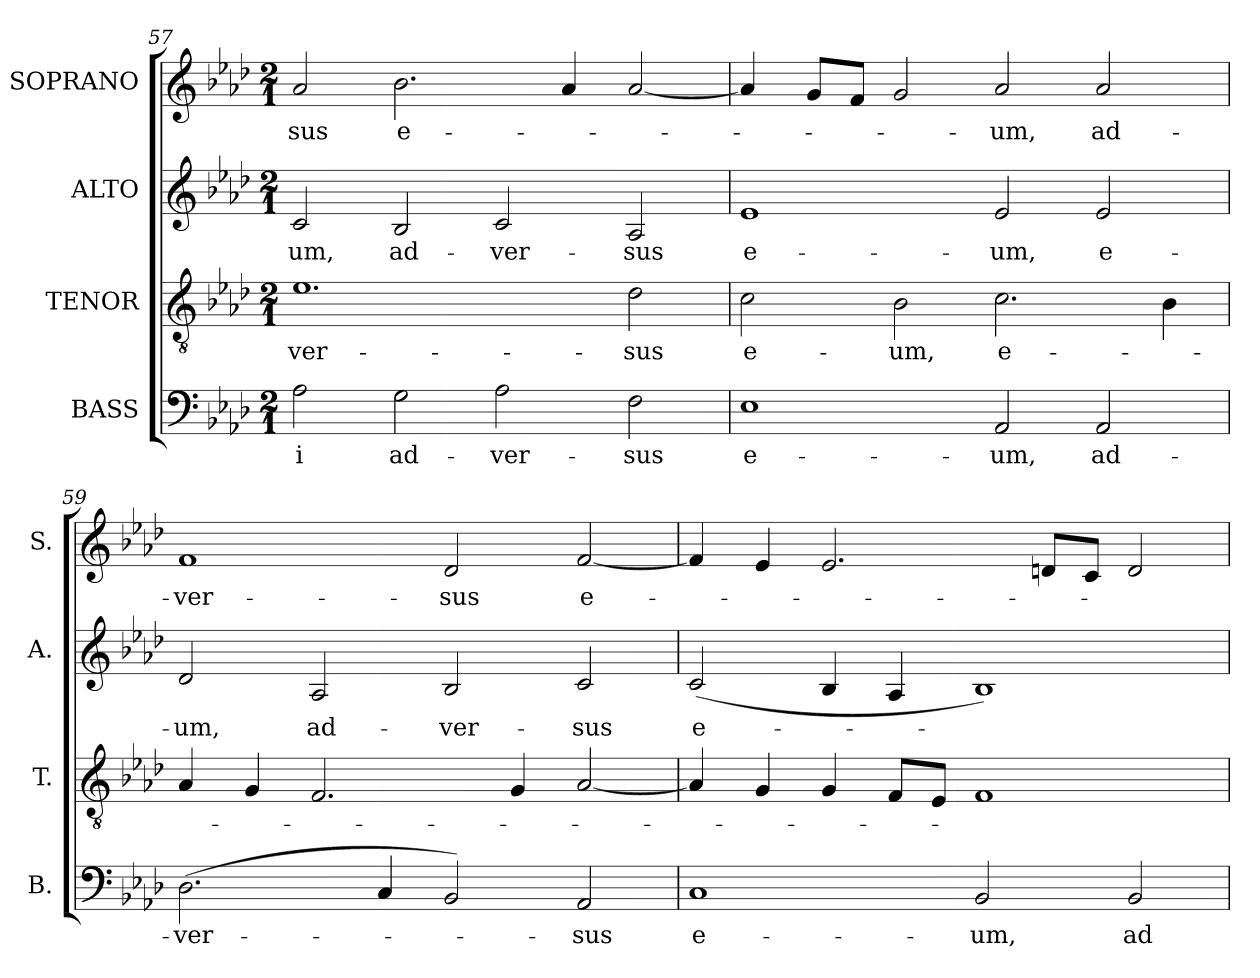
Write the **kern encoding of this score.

**kern	**text	**kern	**text	**kern	**text	**kern	**text
*part4	*part4	*part3	*part3	*part2	*part2	*part1	*part1
*staff4	*staff4	*staff3	*staff3	*staff2	*staff2	*staff1	*staff1
*I"BASS	*	*I"TENOR	*	*I"ALTO	*	*I"SOPRANO	*
*I'B.	*	*I'T.	*	*I'A.	*	*I'S.	*
*clefF4	*	*clefGv2	*	*clefG2	*	*clefG2	*
*	*	*ITrd7c12	*	*	*	*	*
*k[b-e-a-d-]	*	*k[b-e-a-d-]	*	*k[b-e-a-d-]	*	*k[b-e-a-d-]	*
*A-:	*	*A-:	*	*A-:	*	*A-:	*
*M2/1	*	*M2/1	*	*M2/1	*	*M2/1	*
=57	=57	=57	=57	=57	=57	=57	=57
!	!LO:LY:b:color=#000000	!	!	!	!	!	!
!	!	!	!LO:LY:b:color=#000000	!	!	!	!
!	!	!	!	!	!LO:LY:b:color=#000000	!	!
!	!	!	!	!	!	!	!LO:LY:b:color=#000000
2A-i\	-i	1.E-i	-ver-	2ci/	-um,	2a-i/	-sus
!	!LO:LY:b:color=#000000	!	!	!	!	!	!
!	!	!	!	!	!LO:LY:b:color=#000000	!	!
!	!	!	!	!	!	!	!LO:LY:b:color=#000000
2Gi\	ad-	.	.	2B-i/	ad-	2.b-i\	e-
!	!LO:LY:b:color=#000000	!	!	!	!	!	!
!	!	!	!	!	!LO:LY:b:color=#000000	!	!
2A-i\	-ver-	.	.	2ci/	-ver-	.	.
.	.	.	.	.	.	4a-i/	.
!	!LO:LY:b:color=#000000	!	!	!	!	!	!
!	!	!	!LO:LY:b:color=#000000	!	!	!	!
!	!	!	!	!	!LO:LY:b:color=#000000	!	!
2Fi\	-sus	2D-i\	-sus	2A-i/	-sus	[2a-i/	.
=58	=58	=58	=58	=58	=58	=58	=58
!	!LO:LY:b:color=#000000	!	!	!	!	!	!
!	!	!	!LO:LY:b:color=#000000	!	!	!	!
!	!	!	!	!	!LO:LY:b:color=#000000	!	!
1E-i	e-	2Ci\	e-	1e-i	e-	4a-i/]	.
.	.	.	.	.	.	8gi/L	.
.	.	.	.	.	.	8fi/J	.
!	!	!	!LO:LY:b:color=#000000	!	!	!	!
.	.	2BB-i\	-um,	.	.	2gi/	.
!	!LO:LY:b:color=#000000	!	!	!	!	!	!
!	!	!	!LO:LY:b:color=#000000	!	!	!	!
!	!	!	!	!	!LO:LY:b:color=#000000	!	!
!	!	!	!	!	!	!	!LO:LY:b:color=#000000
2AA-i/	-um,	2.Ci\	e-	2e-i/	-um,	2a-i/	-um,
!	!LO:LY:b:color=#000000	!	!	!	!	!	!
!	!	!	!	!	!LO:LY:b:color=#000000	!	!
!	!	!	!	!	!	!	!LO:LY:b:color=#000000
2AA-i/	ad-	.	.	2e-i/	e-	2a-i/	ad-
.	.	4BB-i\	.	.	.	.	.
!!LO:LB:g=z
=59	=59	=59	=59	=59	=59	=59	=59
!	!LO:LY:b:color=#000000	!	!	!	!	!	!
!	!	!	!	!	!LO:LY:b:color=#000000	!	!
!	!	!	!	!	!	!	!LO:LY:b:color=#000000
(2.D-i\	-ver-	4AA-i/	.	2d-i/	-um,	1fi	-ver-
.	.	4GGi/	.	.	.	.	.
!	!	!	!	!	!LO:LY:b:color=#000000	!	!
.	.	2.FFi/	.	2A-i/	ad-	.	.
4Ci/	.	.	.	.	.	.	.
!	!	!	!	!	!LO:LY:b:color=#000000	!	!
!	!	!	!	!	!	!	!LO:LY:b:color=#000000
2BB-i/)	.	.	.	2B-i/	-ver-	2d-i/	-sus
.	.	4GGi/	.	.	.	.	.
!	!LO:LY:b:color=#000000	!	!	!	!	!	!
!	!	!	!	!	!LO:LY:b:color=#000000	!	!
!	!	!	!	!	!	!	!LO:LY:b:color=#000000
2AA-i/	-sus	[2AA-i/	.	2ci/	-sus	[2fi/	e-
=60	=60	=60	=60	=60	=60	=60	=60
!	!LO:LY:b:color=#000000	!	!	!	!	!	!
!	!	!	!	!	!LO:LY:b:color=#000000	!	!
1Ci	e-	4AA-i/]	.	(2ci/	e-	4fi/]	.
.	.	4GGi/	.	.	.	4e-i/	.
.	.	4GGi/	.	4B-i/	.	2.e-i/	.
.	.	8FFi/L	.	4A-i/	.	.	.
.	.	8EE-i/J	.	.	.	.	.
!	!LO:LY:b:color=#000000	!	!	!	!	!	!
2BB-i/	-um,	1FFi	.	1B-i)	.	.	.
.	.	.	.	.	.	8dni/L	.
.	.	.	.	.	.	8ci/J	.
!	!LO:LY:b:color=#000000	!	!	!	!	!	!
2BB-i/	ad-	.	.	.	.	2di/	.
=	=	=	=	=	=	=	=
*-	*-	*-	*-	*-	*-	*-	*-
